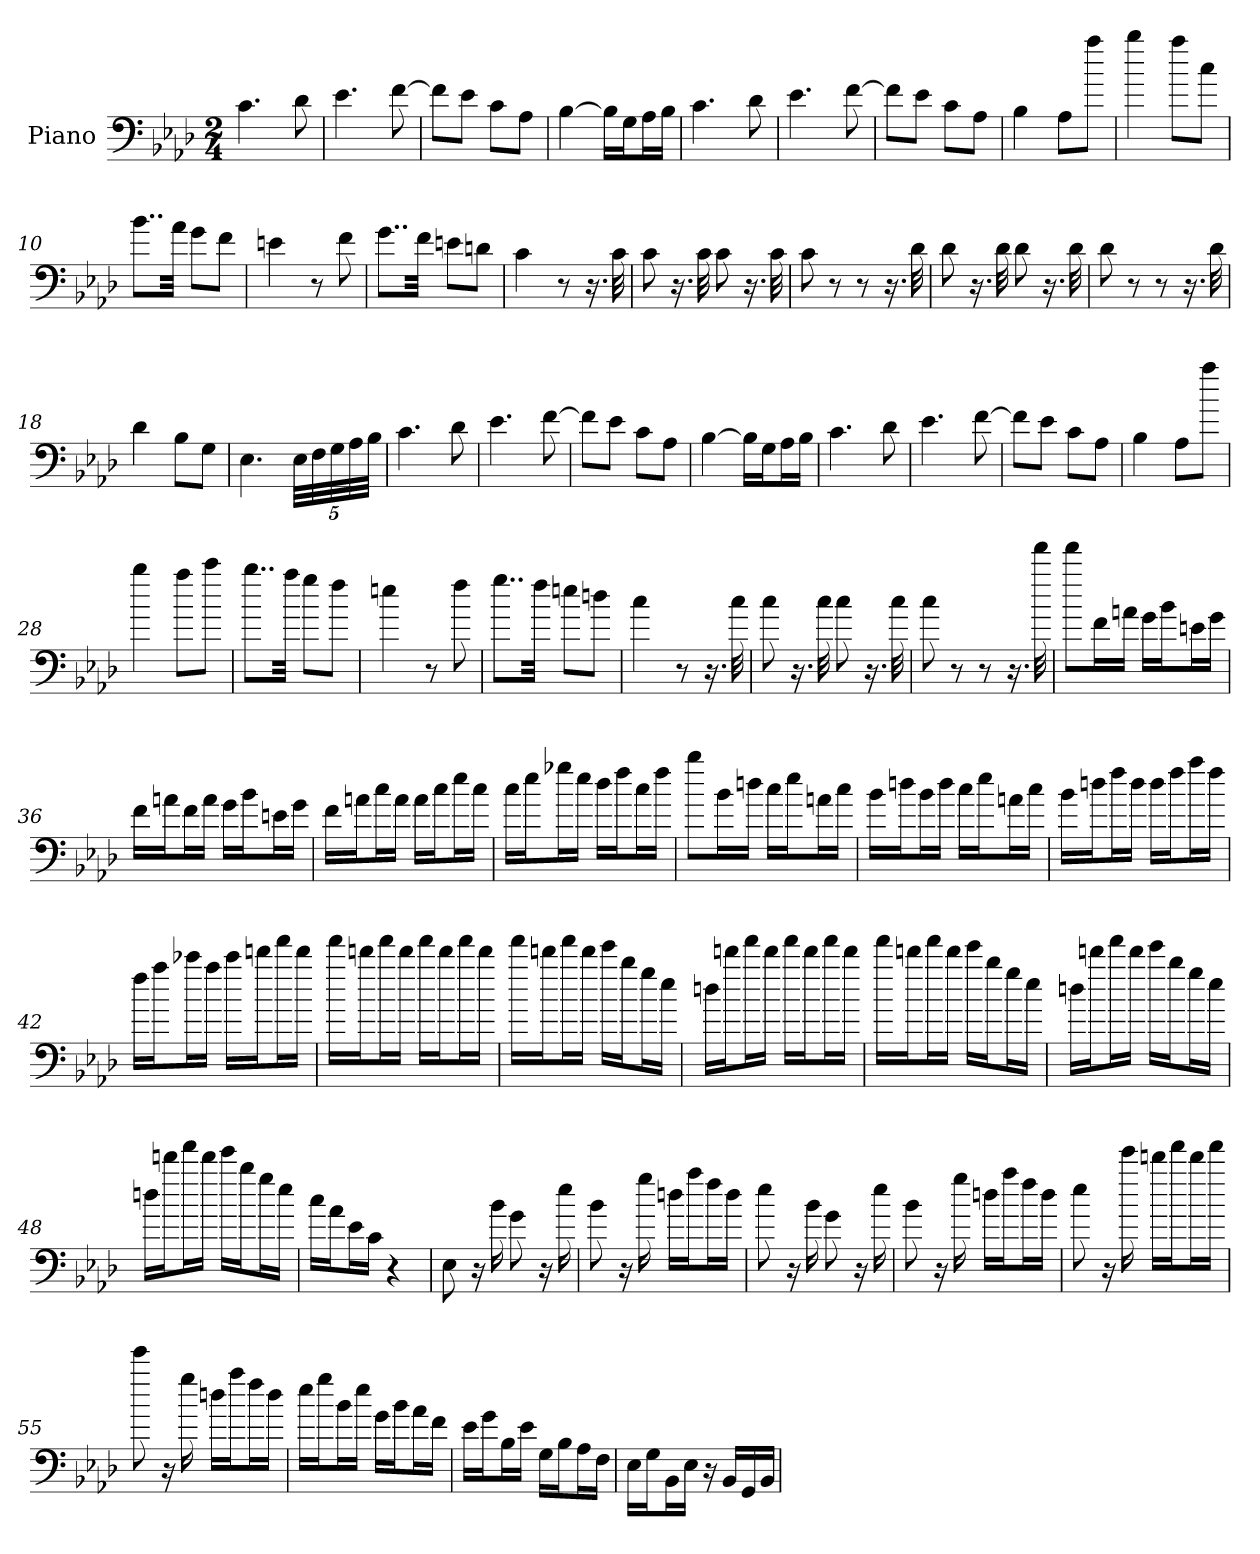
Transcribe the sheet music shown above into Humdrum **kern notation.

**kern
*part1
*staff1
*I"Piano
*I'Pno
*clefF4
*k[b-e-a-d-]
*A-:
*M2/4
*MM100
=1
4.c
8d-
=2
4.e-
[8f
=3
8f\L]
8e-\J
8c\L
8A-\J
=4
[4B-
16B-\LL]
16G\J
16A-\L
16B-\JJ
=5
4.c
8d-
=6
4.e-
[8f
=7
8f\L]
8e-\J
8c\L
8A-\J
=8
4B-
8A-\L
8aa-\J
=9
4bb-
8aa-\L
8cc\J
=10
8..b-\L
32a-\Jkk
8g\L
8f\J
=11
4en
8r
8f
=12
8..g\L
32f\Jkk
8en\L
8dn\J
=13
4c
8r
16.r
32c
=14
8c
16.r
32c
8c
16.r
32c
=15
8c
8r
8r
16.r
32d-
=16
8d-
16.r
32d-
8d-
16.r
32d-
=17
8d-
8r
8r
16.r
32d-
=18
4d-
8B-\L
8G\J
=19
4.E-
40E-\LLL
40F\
40G\
40A-\
40B-\JJJ
=20
4.c
8d-
=21
4.e-
[8f
=22
8f\L]
8e-\J
8c\L
8A-\J
=23
[4B-
16B-\LL]
16G\J
16A-\L
16B-\JJ
=24
4.c
8d-
=25
4.e-
[8f
=26
8f\L]
8e-\J
8c\L
8A-\J
=27
4B-
8A-\L
8aa-\J
=28
4bb-
8aa-\L
8ccc\J
=29
8..bb-\L
32aa-\Jkk
8gg\L
8ff\J
=30
4een
8r
8ff
=31
8..gg\L
32ff\Jkk
8een\L
8ddn\J
=32
4cc
8r
16.r
32cc
=33
8cc
16.r
32cc
8cc
16.r
32cc
=34
8cc
8r
8r
16.r
32fff
=35
8fff\L
16f\L
16an\JJ
16g\LL
16b-\J
16en\L
16g\JJ
=36
16f\LL
16an\J
16f\L
16a\JJ
16g\LL
16b-\J
16en\L
16g\JJ
=37
16f\LL
16an\J
16cc\L
16a\JJ
16a\LL
16cc\J
16ee-\L
16cc\JJ
=38
16cc\LL
16ee-\J
16gg-X\L
16ee-\JJ
16dd-\LL
16ff\J
16cc\L
16ff\JJ
=39
8bb-\L
16b-\L
16ddn\JJ
16cc\LL
16ee-\J
16an\L
16cc\JJ
=40
16b-\LL
16ddn\J
16b-\L
16dd\JJ
16cc\LL
16ee-\J
16an\L
16cc\JJ
=41
16b-\LL
16ddn\J
16ff\L
16dd\JJ
16dd\LL
16ff\J
16aa-\L
16ff\JJ
=42
16ff\LL
16aa-\J
16ccc-X\L
16aa-\JJ
16ccc-\LL
16dddn\J
16fff\L
16ddd\JJ
=43
16fff\LL
16dddn\J
16fff\L
16ddd\JJ
16fff\LL
16ddd\J
16fff\L
16ddd\JJ
=44
16fff\LL
16dddn\J
16fff\L
16ddd\JJ
16eee-\LL
16bb-\J
16gg\L
16ee-\JJ
=45
16ddn\LL
16dddn\J
16fff\L
16ddd\JJ
16fff\LL
16ddd\J
16fff\L
16ddd\JJ
=46
16fff\LL
16dddn\J
16fff\L
16ddd\JJ
16eee-\LL
16bb-\J
16gg\L
16ee-\JJ
=47
16ddn\LL
16dddn\J
16fff\L
16ddd\JJ
16eee-\LL
16bb-\J
16gg\L
16ee-\JJ
=48
16ddn\LL
16dddn\J
16fff\L
16ddd\JJ
16eee-\LL
16bb-\J
16gg\L
16ee-\JJ
=49
16cc\LL
16a-\J
16e-\L
16c\JJ
4r
=50
8E-
16r
16b-
8g
16r
16ee-
=51
8b-
16r
16gg
16ddn\LL
16aa-\J
16ff\L
16dd\JJ
=52
8ee-
16r
16b-
8g
16r
16ee-
=53
8b-
16r
16gg
16ddn\LL
16aa-\J
16ff\L
16dd\JJ
=54
8ee-
16r
16eee-
16dddn\LL
16fff\J
16ddd\L
16fff\JJ
=55
8eee-
16r
16gg
16ddn\LL
16aa-\J
16ff\L
16dd\JJ
=56
16ee-\LL
16gg\J
16b-\L
16ee-\JJ
16g\LL
16b-\J
16a-\L
16f\JJ
=57
16e-\LL
16g\J
16B-\L
16e-\JJ
16G\LL
16B-\J
16A-\L
16F\JJ
=58
16E-\LL
16G\J
16BB-\L
16E-\JJ
16r
16BB-/LL
16GG/
16BB-/JJ
=
*-
